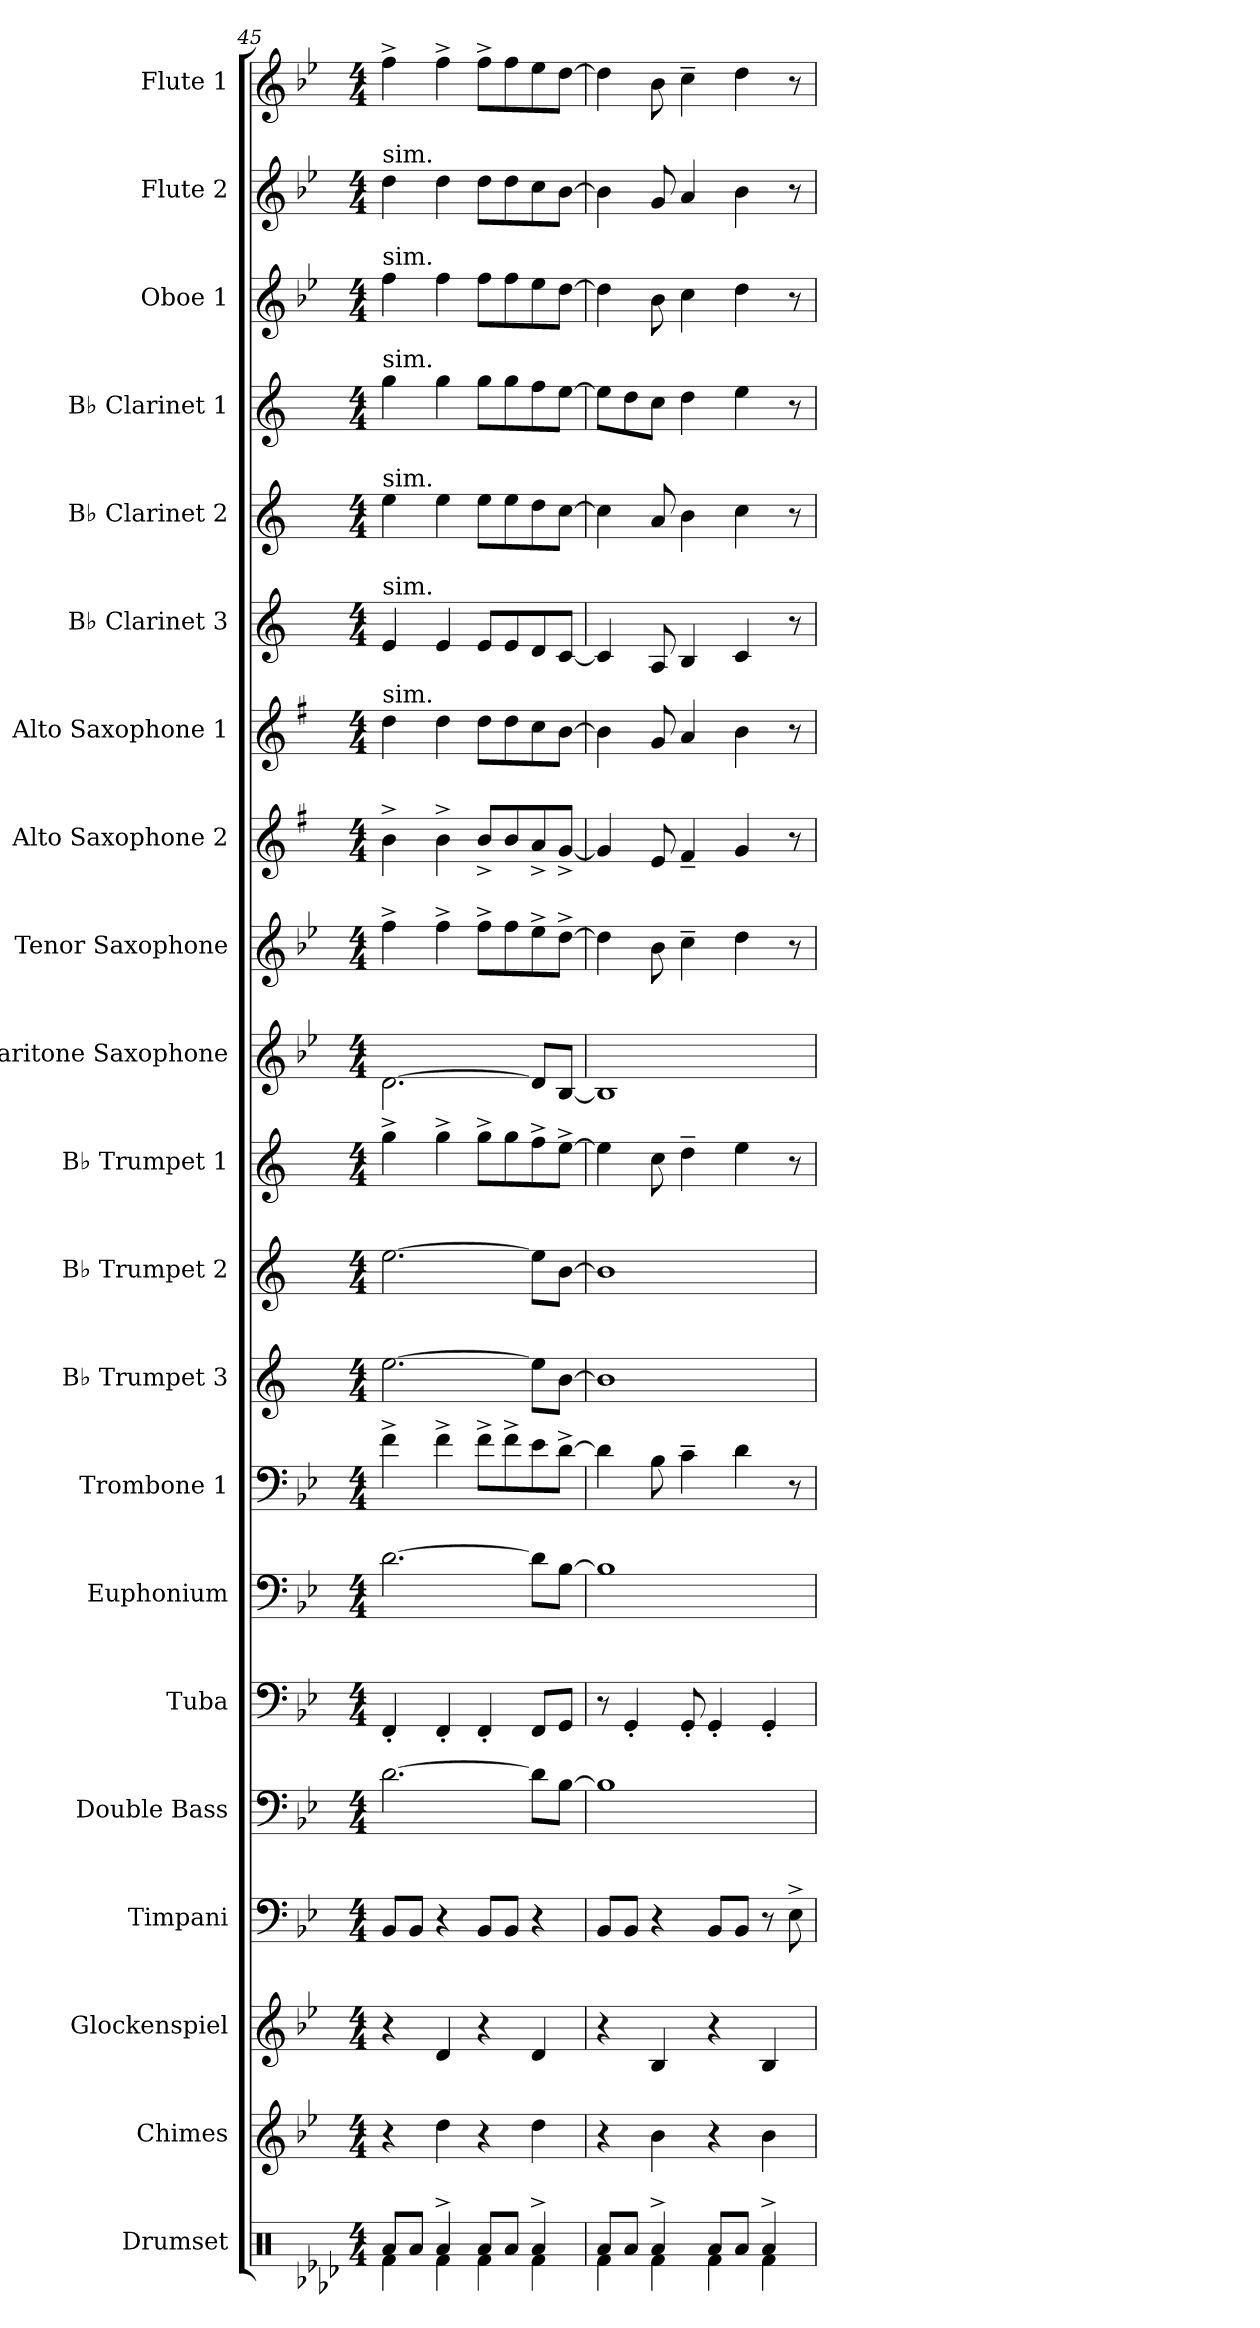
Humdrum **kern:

**kern	**kern	**kern	**kern	**dynam	**kern	**kern	**kern	**kern	**kern	**kern	**kern	**kern	**kern	**kern	**kern	**kern	**kern	**kern	**kern	**kern	**kern
*part21	*part20	*part19	*part18	*part18	*part17	*part16	*part15	*part14	*part13	*part12	*part11	*part10	*part9	*part8	*part7	*part6	*part5	*part4	*part3	*part2	*part1
*staff21	*staff20	*staff19	*staff18	*staff18	*staff17	*staff16	*staff15	*staff14	*staff13	*staff12	*staff11	*staff10	*staff9	*staff8	*staff7	*staff6	*staff5	*staff4	*staff3	*staff2	*staff1
*I"Drumset	*I"Chimes	*I"Glockenspiel	*I"Timpani	*	*I"Double Bass	*I"Tuba	*I"Euphonium	*I"Trombone 1	*I"B♭ Trumpet 3	*I"B♭ Trumpet 2	*I"B♭ Trumpet 1	*I"Baritone Saxophone	*I"Tenor Saxophone	*I"Alto Saxophone 2	*I"Alto Saxophone 1	*I"B♭ Clarinet 3	*I"B♭ Clarinet 2	*I"B♭ Clarinet 1	*I"Oboe 1	*I"Flute 2	*I"Flute 1
*I'D. Set	*I'Cme.	*I'Glk.	*I'Timp.	*	*I'Db.	*I'Tba.	*I'Euph.	*I'Tbn. 1	*I'B♭ Tpt. 3	*I'B♭ Tpt. 2	*I'B♭ Tpt. 1	*I'Bar. Sax.	*I'T. Sax.	*I'A. Sax. 2	*I'A. Sax. 1	*I'B♭ Cl. 3	*I'B♭ Cl. 2	*I'B♭ Cl. 1	*I'Ob. 1	*I'Fl. 2	*I'Fl. 1
*clefX	*clefG2	*clefG2	*clefF4	*	*clefF4	*clefF4	*clefF4	*clefF4	*clefG2	*clefG2	*clefG2	*clefG2	*clefG2	*clefG2	*clefG2	*clefG2	*clefG2	*clefG2	*clefG2	*clefG2	*clefG2
*	*	*ITrd-14c-24	*	*	*ITrd7c12	*	*	*	*ITrd1c2	*ITrd1c2	*ITrd1c2	*ITrd12c21	*ITrd8c14	*ITrd5c9	*ITrd5c9	*ITrd1c2	*ITrd1c2	*ITrd1c2	*	*	*
*k[b-e-a-d-]	*k[b-e-]	*k[b-e-]	*k[b-e-]	*	*k[b-e-]	*k[b-e-]	*k[b-e-]	*k[b-e-]	*k[b-e-]	*k[b-e-]	*k[b-e-]	*k[b-e-]	*k[b-e-]	*k[b-e-]	*k[b-e-]	*k[b-e-]	*k[b-e-]	*k[b-e-]	*k[b-e-]	*k[b-e-]	*k[b-e-]
*M4/4	*M4/4	*M4/4	*M4/4	*	*M4/4	*M4/4	*M4/4	*M4/4	*M4/4	*M4/4	*M4/4	*M4/4	*M4/4	*M4/4	*M4/4	*M4/4	*M4/4	*M4/4	*M4/4	*M4/4	*M4/4
=45	=45	=45	=45	=45	=45	=45	=45	=45	=45	=45	=45	=45	=45	=45	=45	=45	=45	=45	=45	=45	=45
*^	*	*	*	*	*	*	*	*	*	*	*	*	*	*	*	*	*	*	*	*	*
!	!	!	!	!	!	!	!	!	!	!	!	!	!	!	!	!	!	!	!	!	!LO:TX:a:t=sim.	!
!	!	!	!	!	!	!	!	!	!	!	!	!	!	!	!	!	!	!	!	!LO:TX:a:t=sim.	!	!
!	!	!	!	!	!	!	!	!	!	!	!	!	!	!	!	!	!	!	!LO:TX:a:t=sim.	!	!	!
!	!	!	!	!	!	!	!	!	!	!	!	!	!	!	!	!	!	!LO:TX:a:t=sim.	!	!	!	!
!	!	!	!	!	!	!	!	!	!	!	!	!	!	!	!	!	!LO:TX:a:t=sim.	!	!	!	!	!
!	!	!	!	!	!	!	!	!	!	!	!	!	!	!	!	!LO:TX:a:t=sim.	!	!	!	!	!	!
8Ra/L	4Rf\	4r	4r	8BB-/L	.	[2.D\	4FF'/	[2.d\	4f^\	[2.dd\	[2.dd\	4ff^\	[2.D\	4f^\	4d^\	4f\	4d/	4dd\	4ff\	4ff\	4dd\	4ff^\
8Ra/J	.	.	.	8BB-/J	.	.	.	.	.	.	.	.	.	.	.	.	.	.	.	.	.	.
4Ra^/	4Rf\	4dd\	4ddd/	4r	.	.	4FF'/	.	4f^\	.	.	4ff^\	.	4f^\	4d^\	4f\	4d/	4dd\	4ff\	4ff\	4dd\	4ff^\
8Ra/L	4Rf\	4r	4r	8BB-/L	.	.	4FF'/	.	8f^\L	.	.	8ff^\L	.	8f^\L	8d^/L	8f\L	8d/L	8dd\L	8ff\L	8ff\L	8dd\L	8ff^\L
8Ra/J	.	.	.	8BB-/J	.	.	.	.	8f^\	.	.	8ff\	.	8f\	8d/	8f\	8d/	8dd\	8ff\	8ff\	8dd\	8ff\
4Ra^/	4Rf\	4dd\	4ddd/	4r	.	8D\L]	8FF/L	8d\L]	8e-\	8dd\L]	8dd\L]	8ee-^\	8D/L]	8e-^\	8c^/	8e-\	8c/	8cc\	8ee-\	8ee-\	8cc\	8ee-\
.	.	.	.	.	.	[8BB-\J	8GG/J	[8B-\J	[8d^\J	[8a\J	[8a\J	[8dd^\J	[8BB-/J	[8d^\J	[8B-^/J	[8d\J	[8B-/J	[8b-\J	[8dd\J	[8dd\J	[8b-\J	[8dd\J
=46	=46	=46	=46	=46	=46	=46	=46	=46	=46	=46	=46	=46	=46	=46	=46	=46	=46	=46	=46	=46	=46	=46
8Ra/L	4Rf\	4r	4r	8BB-/L	.	1BB-]	8r	1B-]	4d\]	1a]	1a]	4dd\]	1BB-]	4d\]	4B-/]	4d\]	4B-/]	4b-\]	8dd\L]	4dd\]	4b-\]	4dd\]
8Ra/J	.	.	.	8BB-/J	.	.	4GG'/	.	.	.	.	.	.	.	.	.	.	.	8cc\	.	.	.
4Ra^/	4Rf\	4b-\	4bb-/	4r	.	.	.	.	8B-\	.	.	8b-\	.	8B-\	8G/	8B-/	8G/	8g/	8b-\J	8b-\	8g/	8b-\
.	.	.	.	.	.	.	8GG'/	.	4c~\	.	.	4cc~\	.	4c~\	4A~/	4c/	4A/	4a\	4cc\	4cc\	4a/	4cc~\
8Ra/L	4Rf\	4r	4r	8BB-/L	.	.	4GG'/	.	.	.	.	.	.	.	.	.	.	.	.	.	.	.
8Ra/J	.	.	.	8BB-/J	.	.	.	.	4d\	.	.	4dd\	.	4d\	4B-/	4d\	4B-/	4b-\	4dd\	4dd\	4b-\	4dd\
4Ra^/	4Rf\	4b-\	4bb-/	8r	.	.	4GG'/	.	.	.	.	.	.	.	.	.	.	.	.	.	.	.
!	!	!	!	!	!LO:DY:b	!	!	!	!	!	!	!	!	!	!	!	!	!	!	!	!	!
.	.	.	.	8E-^\	other-dynamics	.	.	.	8r	.	.	8r	.	8r	8r	8r	8r	8r	8r	8r	8r	8r
*v	*v	*	*	*	*	*	*	*	*	*	*	*	*	*	*	*	*	*	*	*	*	*
=	=	=	=	=	=	=	=	=	=	=	=	=	=	=	=	=	=	=	=	=	=
*-	*-	*-	*-	*-	*-	*-	*-	*-	*-	*-	*-	*-	*-	*-	*-	*-	*-	*-	*-	*-	*-
